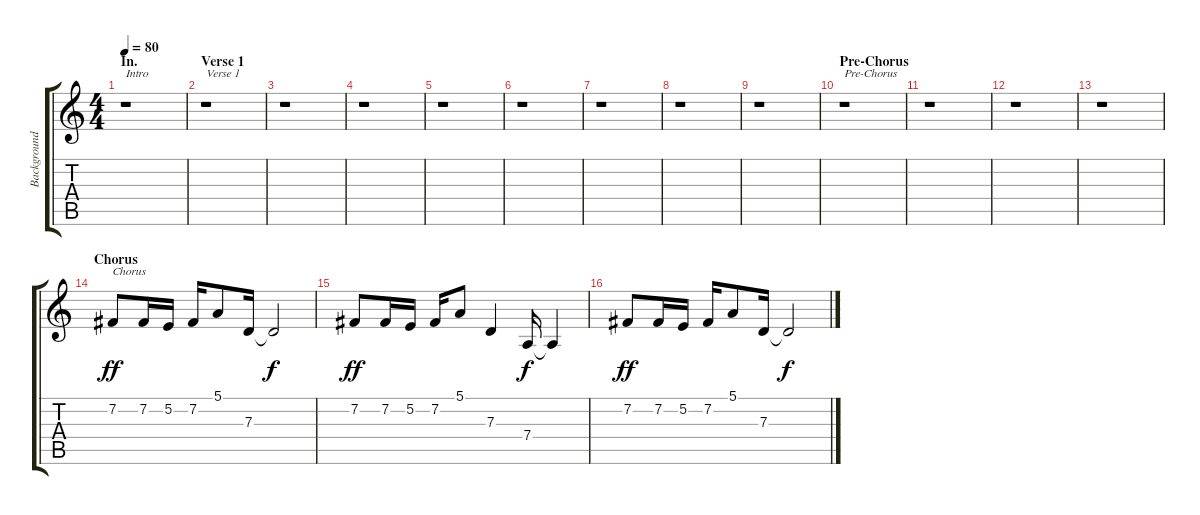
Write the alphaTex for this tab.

\track ("Background Vocal" "Background") {instrument lead2sawtooth}
\staff {score tabs}
\tuning (E4 B3 G3 D3 A2 E2) {hide}
\ts (4 4)
\section ("" "In.")
\tempo 80
\clef g2
\ks c
r.1{txt "Intro" dy ff instrument lead2sawtooth} |
\section ("" "Verse 1")
r.1{txt "Verse 1"} |
r.1 |
r.1 |
r.1 |
r.1 |
r.1 |
r.1 |
r.1 |
\section ("" "Pre-Chorus")
r.1{txt "Pre-Chorus"} |
r.1 |
r.1 |
r.1 |
\section ("" "Chorus")
7.2.8{txt "Chorus"} 7.2.16 5.2.16 7.2.16 5.1.8 7.3.16 7.3{t}.2{dy f} |
7.2.8{dy ff} 7.2.16 5.2.16 7.2.16 5.1.8 7.3.4 7.4.16{dy f} 7.4{t}.4 |
7.2.8{dy ff} 7.2.16 5.2.16 7.2.16 5.1.8 7.3.16 7.3{t}.2{dy f}
